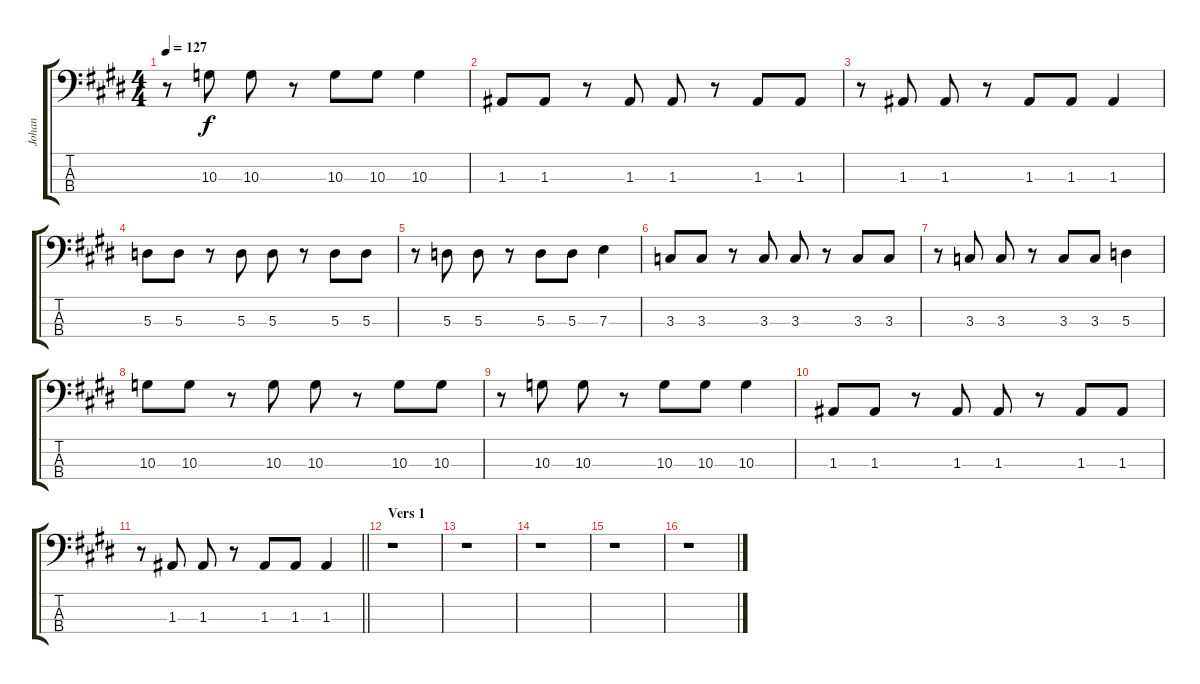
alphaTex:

\track ("Johan" "Johan") {instrument electricbasspick}
\staff {score tabs}
\tuning (G2 D2 A1 E1) {hide}
\ts (4 4)
\tempo 127
\clef f4
\ks e
r.8{dy f} 10.3.8 10.3.8 r.8 10.3.8 10.3.8 10.3.4 |
1.3.8 1.3.8 r.8 1.3.8 1.3.8 r.8 1.3.8 1.3.8 |
r.8 1.3.8 1.3.8 r.8 1.3.8 1.3.8 1.3.4 |
5.3.8 5.3.8 r.8 5.3.8 5.3.8 r.8 5.3.8 5.3.8 |
r.8 5.3.8 5.3.8 r.8 5.3.8 5.3.8 7.3.4 |
3.3.8 3.3.8 r.8 3.3.8 3.3.8 r.8 3.3.8 3.3.8 |
r.8 3.3.8 3.3.8 r.8 3.3.8 3.3.8 5.3.4 |
10.3.8 10.3.8 r.8 10.3.8 10.3.8 r.8 10.3.8 10.3.8 |
r.8 10.3.8 10.3.8 r.8 10.3.8 10.3.8 10.3.4 |
1.3.8 1.3.8 r.8 1.3.8 1.3.8 r.8 1.3.8 1.3.8 |
\barLineRight lightlight
r.8 1.3.8 1.3.8 r.8 1.3.8 1.3.8 1.3.4 |
\section ("" "Vers 1")
r.1 |
r.1 |
r.1 |
r.1 |
r.1
